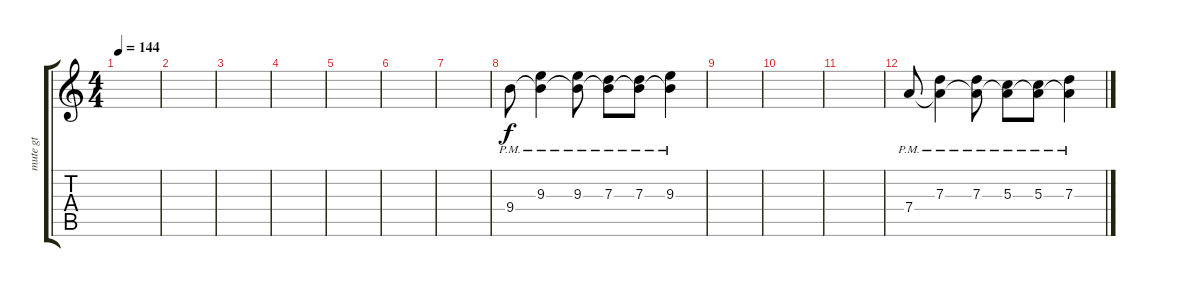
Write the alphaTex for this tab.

\track ("mute gt" "mute gt") {instrument electricguitarmuted}
\staff {score tabs}
\tuning (E4 B3 G3 D3 A2 E2) {hide}
\ts (4 4)
\tempo 144
\clef g2
\ks c
|
|
|
|
|
|
|
9.4{pm}.8 (9.3{pm} 9.4{t}).4 (9.3{pm} 9.4{t}).8 (7.3{pm} 9.4{t}).8 (7.3{pm} 9.4{t}).8 (9.3{pm} 9.4{t}).4 |
|
|
|
7.4{pm}.8 (7.3{pm} 7.4{t}).4 (7.3{pm} 7.4{t}).8 (5.3{pm} 7.4{t}).8 (5.3{pm} 7.4{t}).8 (7.3{pm} 7.4{t}).4
